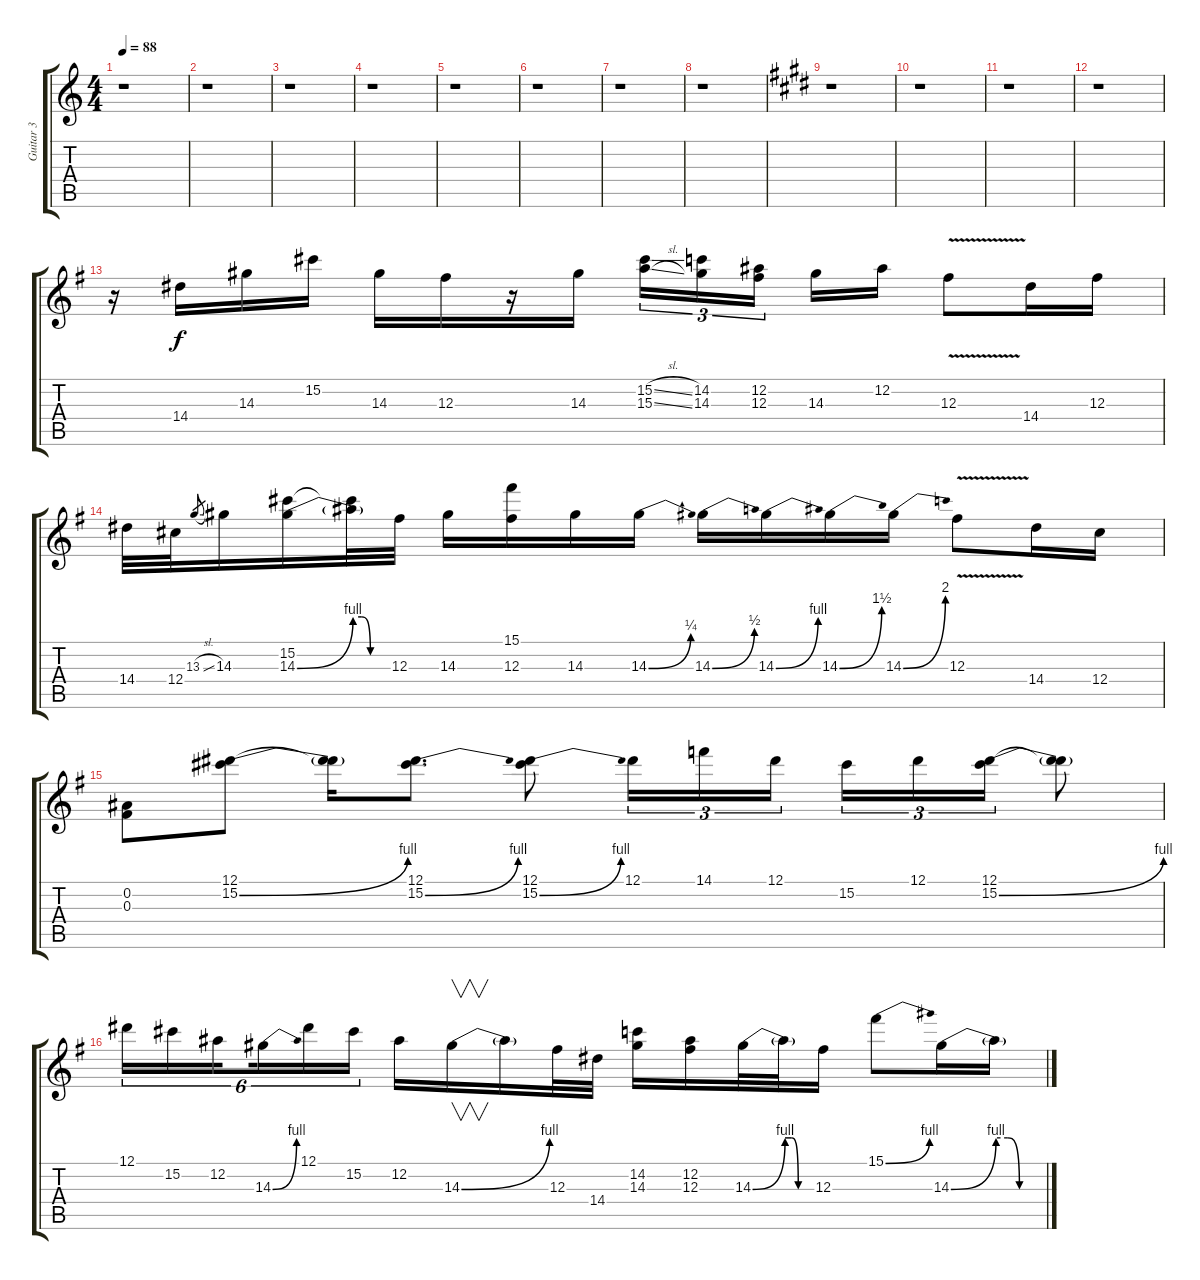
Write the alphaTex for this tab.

\track ("Guitar 3" "Guitar 3") {instrument distortionguitar}
\staff {score tabs}
\tuning (Eb4 Bb3 Gb3 Db3 Ab2 Eb2) {hide}
\ts (4 4)
\tempo 88
\clef g2
\ks c
r.1{dy f} |
r.1 |
r.1 |
r.1 |
r.1 |
r.1 |
r.1 |
r.1 |
\ks e
r.1 |
r.1 |
r.1 |
r.1 |
\ks g
r.16 14.4.16 14.3.16 15.2.16 14.3.16 12.3.16 r.16 14.3.16 (15.2{sl} 15.3{sl}).16{tu (3 2)} (14.2 14.3).16{tu (3 2)} (12.2 12.3).16{tu (3 2) beam splitsecondary} 14.3.16 12.2.16 12.3{v}.8 14.4.16 12.3.16 |
14.4.32 12.4.32 13.3{sl}.8{gr} 14.3.16 (15.2 14.3{be (bend 0 0 60 4)}).16 (15.2{t} 14.3{be (custom 0 4 15 4 30 0 60 0) t}).32 12.3.32 14.3.16 (15.1 12.3).16 14.3.16 14.3{be (bend 0 0 60 1)}.16 14.3{be (bend 0 0 60 2)}.16 14.3{be (bend 0 0 60 4)}.16 14.3{be (bend 0 0 60 6)}.16 14.3{be (bend 0 0 60 8)}.16 12.3{v}.8 14.4.16 12.4.16 |
(0.2 0.3).8 (12.1 15.2{be (bend 0 0 60 4)}).8 (12.1{t} 15.2{t}).16 (12.1 15.2{be (bend 0 0 60 4)}).8{d} (12.1 15.2{be (bend 0 0 60 4)}).8 12.1.16{tu (3 2)} 14.1.16{tu (3 2)} 12.1.16{tu (3 2)} 15.2.16{tu (3 2)} 12.1.16{tu (3 2)} (12.1 15.2{be (bend 0 0 60 4)}).16{tu (3 2)} (12.1{t} 15.2{t}).8 |
12.1.16{tu (6 4)} 15.2.16{tu (6 4)} 12.2.16{tu (6 4) beam splitsecondary} 14.3{be (bend 0 0 60 4)}.16{tu (6 4)} 12.1.16{tu (6 4)} 15.2.16{tu (6 4)} 12.2.16 14.3{be (bend 0 0 60 4)}.16{v} 14.3{t}.16 12.3.32 14.4.32 (14.2 14.3).16 (12.2 12.3).16 14.3{be (bend 0 0 60 4)}.32 14.3{be (custom 0 4 15 4 30 0 60 0) t}.32 12.3.16 15.1{be (bend 0 0 60 4)}.8 14.3{be (bend 0 0 60 4)}.16 14.3{be (custom 0 4 15 4 30 0 60 0) t}.16
